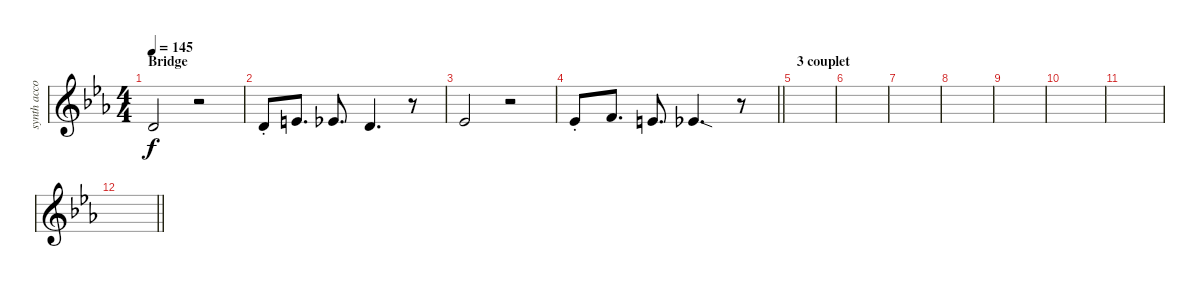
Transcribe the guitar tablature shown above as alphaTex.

\track ("synth accordion" "synth acco") {instrument accordion}
\staff {score}
\tuning (E4 B3 G3 D3 A2 E2) {hide}
\ts (4 4)
\section ("" "Bridge")
\tempo 145
\clef g2
\ks cminor
7.3.2{dy f} r.2 |
7.3{st}.8 9.3.8{d} 8.3.8{d} 7.3.4{d} r.8 |
8.3.2 r.2 |
\barLineRight lightlight
8.3{st}.8 10.3.8{d} 9.3.8{d} 8.3{sod}.4{d} r.8 |
\section ("" "3 couplet")
|
|
|
|
|
|
|
\barLineRight lightlight
